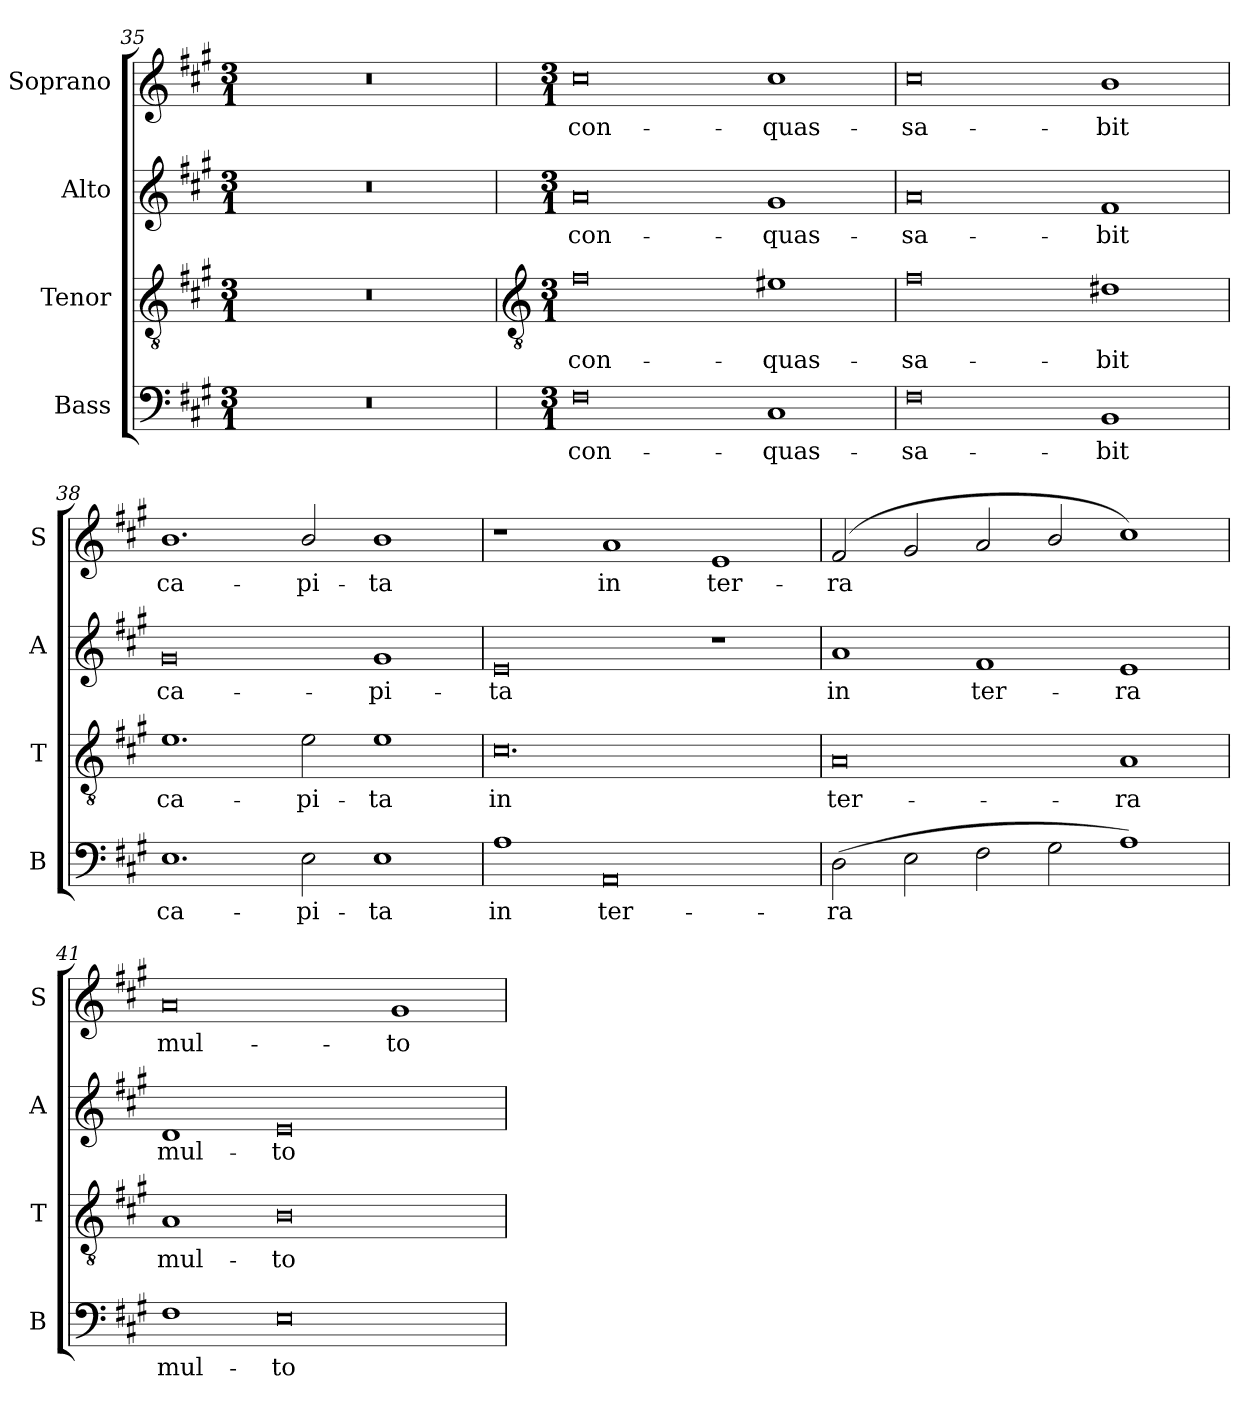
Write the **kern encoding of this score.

**kern	**text	**kern	**text	**kern	**text	**kern	**text
*part4	*part4	*part3	*part3	*part2	*part2	*part1	*part1
*staff4	*staff4	*staff3	*staff3	*staff2	*staff2	*staff1	*staff1
*I"Bass	*	*I"Tenor	*	*I"Alto	*	*I"Soprano	*
*I'B	*	*I'T	*	*I'A	*	*I'S	*
*clefF4	*	*clefGv2	*	*clefG2	*	*clefG2	*
*k[f#c#g#]	*	*k[f#c#g#]	*	*k[f#c#g#]	*	*k[f#c#g#]	*
*A:	*	*A:	*	*A:	*	*A:	*
*M3/1	*	*M3/1	*	*M3/1	*	*M3/1	*
=35	=35	=35	=35	=35	=35	=35	=35
0.r	.	0.r	.	0.r	.	0.r	.
!!LO:LB:g=z
=36	=36	=36	=36	=36	=36	=36	=36
*	*	*clefGv2	*	*	*	*	*
*M3/1	*	*M3/1	*	*M3/1	*	*M3/1	*
!	!LO:LY:b	!	!LO:LY:b	!	!LO:LY:b	!	!LO:LY:b
0F#	con-	0f#	con-	0a	con-	0cc#	con-
!	!LO:LY:b	!	!LO:LY:b	!	!LO:LY:b	!	!LO:LY:b
1C#	-quas-	1e#X	-quas-	1g#	-quas-	1cc#	-quas-
=37	=37	=37	=37	=37	=37	=37	=37
!	!LO:LY:b	!	!LO:LY:b	!	!LO:LY:b	!	!LO:LY:b
0F#	-sa-	0f#	-sa-	0a	-sa-	0cc#	-sa-
!	!LO:LY:b	!	!LO:LY:b	!	!LO:LY:b	!	!LO:LY:b
1BB	-bit	1d#X	-bit	1f#	-bit	1b	-bit
=38	=38	=38	=38	=38	=38	=38	=38
!	!LO:LY:b	!	!LO:LY:b	!	!LO:LY:b	!	!LO:LY:b
1.E	ca-	1.e	ca-	0g#	ca-	1.b	ca-
!	!LO:LY:b	!	!LO:LY:b	!	!	!	!LO:LY:b
2E	-pi-	2e	-pi-	.	.	2b/	-pi-
!	!LO:LY:b	!	!LO:LY:b	!	!LO:LY:b	!	!LO:LY:b
1E	-ta	1e	-ta	1g#	-pi-	1b	-ta
=39	=39	=39	=39	=39	=39	=39	=39
!	!LO:LY:b	!	!LO:LY:b	!	!LO:LY:b	!	!
1A	in	0.c#	in	0e	-ta	1r	.
!	!LO:LY:b	!	!	!	!	!	!LO:LY:b
0AA	ter-	.	.	.	.	1a	in
!	!	!	!	!	!	!	!LO:LY:b
.	.	.	.	1r	.	1e	ter-
=40	=40	=40	=40	=40	=40	=40	=40
!	!LO:LY:b	!	!LO:LY:b	!	!LO:LY:b	!	!LO:LY:b
(>2D	-ra	0A	ter-	1a	in	(<2f#	-ra
2E	.	.	.	.	.	2g#	.
!	!	!	!	!	!LO:LY:b	!	!
2F#	.	.	.	1f#	ter-	2a	.
2G#	.	.	.	.	.	2b/	.
!	!	!	!LO:LY:b	!	!LO:LY:b	!	!
1A)	.	1A	-ra	1e	-ra	1cc#)	.
=41	=41	=41	=41	=41	=41	=41	=41
!	!LO:LY:b	!	!LO:LY:b	!	!LO:LY:b	!	!LO:LY:b
1F#	mul-	1A	mul-	1d	mul-	0a	mul-
!	!LO:LY:b	!	!LO:LY:b	!	!LO:LY:b	!	!
0E	-to-	0B	-to-	0e	-to-	.	.
!	!	!	!	!	!	!	!LO:LY:b
.	.	.	.	.	.	1g#	-to-
=	=	=	=	=	=	=	=
*-	*-	*-	*-	*-	*-	*-	*-
